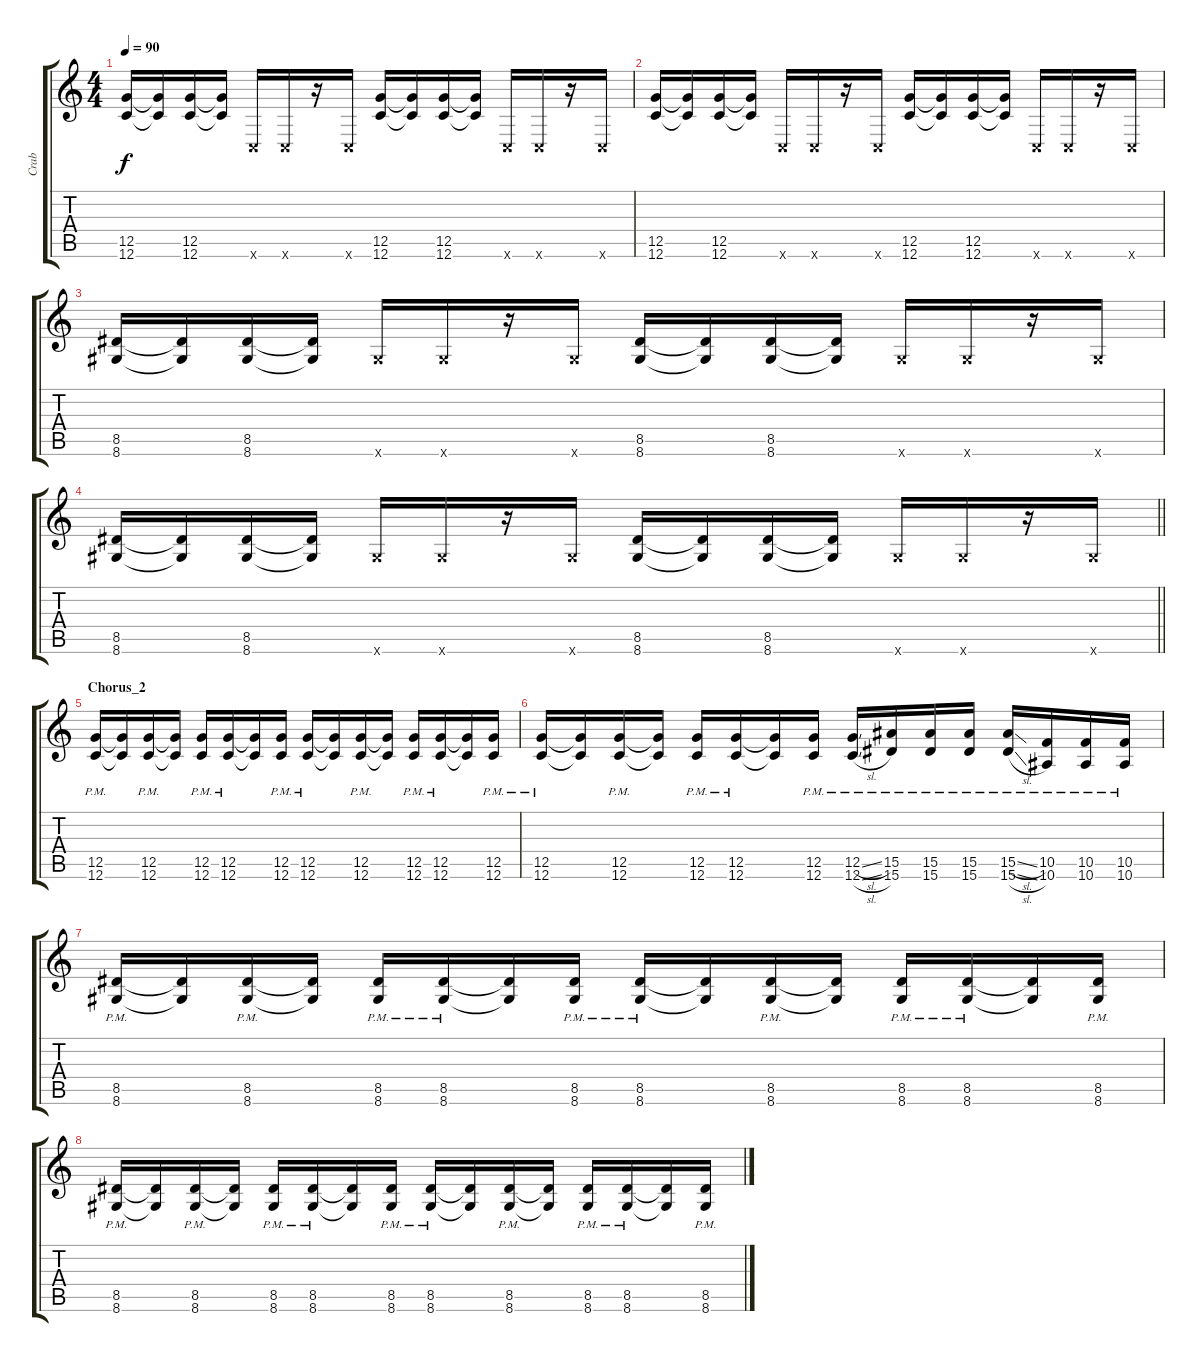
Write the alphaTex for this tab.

\track ("Crab" "Crab") {instrument distortionguitar}
\staff {score tabs}
\tuning (D4 A3 F3 C3 G2 C2) {hide}
\ts (4 4)
\tempo 90
\clef g2
\ks c
(12.5 12.6).16{dy f} (12.5{t} 12.6{t}).16 (12.5 12.6).16 (12.5{t} 12.6{t}).16 0.6{x}.16 0.6{x}.16 r.16 0.6{x}.16 (12.5 12.6).16 (12.5{t} 12.6{t}).16 (12.5 12.6).16 (12.5{t} 12.6{t}).16 0.6{x}.16 0.6{x}.16 r.16 0.6{x}.16 |
(12.5 12.6).16 (12.5{t} 12.6{t}).16 (12.5 12.6).16 (12.5{t} 12.6{t}).16 0.6{x}.16 0.6{x}.16 r.16 0.6{x}.16 (12.5 12.6).16 (12.5{t} 12.6{t}).16 (12.5 12.6).16 (12.5{t} 12.6{t}).16 0.6{x}.16 0.6{x}.16 r.16 0.6{x}.16 |
(8.5 8.6).16 (8.5{t} 8.6{t}).16 (8.5 8.6).16 (8.5{t} 8.6{t}).16 8.6{x}.16 8.6{x}.16 r.16 8.6{x}.16 (8.5 8.6).16 (8.5{t} 8.6{t}).16 (8.5 8.6).16 (8.5{t} 8.6{t}).16 8.6{x}.16 8.6{x}.16 r.16 8.6{x}.16 |
\barLineRight lightlight
(8.5 8.6).16 (8.5{t} 8.6{t}).16 (8.5 8.6).16 (8.5{t} 8.6{t}).16 8.6{x}.16 8.6{x}.16 r.16 8.6{x}.16 (8.5 8.6).16 (8.5{t} 8.6{t}).16 (8.5 8.6).16 (8.5{t} 8.6{t}).16 8.6{x}.16 8.6{x}.16 r.16 8.6{x}.16 |
\section ("" "Chorus_2")
(12.5{pm} 12.6{pm}).16 (12.5{t} 12.6{t}).16 (12.5{pm} 12.6{pm}).16 (12.5{t} 12.6{t}).16 (12.5{pm} 12.6{pm}).16 (12.5{pm} 12.6{pm}).16 (12.5{t} 12.6{t}).16 (12.5{pm} 12.6{pm}).16 (12.5{pm} 12.6{pm}).16 (12.5{t} 12.6{t}).16 (12.5{pm} 12.6{pm}).16 (12.5{t} 12.6{t}).16 (12.5{pm} 12.6{pm}).16 (12.5{pm} 12.6{pm}).16 (12.5{t} 12.6{t}).16 (12.5{pm} 12.6{pm}).16 |
(12.5{pm} 12.6{pm}).16 (12.5{t} 12.6{t}).16 (12.5{pm} 12.6{pm}).16 (12.5{t} 12.6{t}).16 (12.5{pm} 12.6{pm}).16 (12.5{pm} 12.6{pm}).16 (12.5{t} 12.6{t}).16 (12.5{pm} 12.6{pm}).16 (12.5{sl pm} 12.6{sl pm}).16 (15.5{pm} 15.6{pm}).16 (15.5{pm} 15.6{pm}).16 (15.5{pm} 15.6{pm}).16 (15.5{sl pm} 15.6{sl pm}).16 (10.5{pm} 10.6{pm}).16 (10.5{pm} 10.6{pm}).16 (10.5{pm} 10.6{pm}).16 |
(8.5{pm} 8.6{pm}).16 (8.5{t} 8.6{t}).16 (8.5{pm} 8.6{pm}).16 (8.5{t} 8.6{t}).16 (8.5{pm} 8.6{pm}).16 (8.5{pm} 8.6{pm}).16 (8.5{t} 8.6{t}).16 (8.5{pm} 8.6{pm}).16 (8.5{pm} 8.6{pm}).16 (8.5{t} 8.6{t}).16 (8.5{pm} 8.6{pm}).16 (8.5{t} 8.6{t}).16 (8.5{pm} 8.6{pm}).16 (8.5{pm} 8.6{pm}).16 (8.5{t} 8.6{t}).16 (8.5{pm} 8.6{pm}).16 |
(8.5{pm} 8.6{pm}).16 (8.5{t} 8.6{t}).16 (8.5{pm} 8.6{pm}).16 (8.5{t} 8.6{t}).16 (8.5{pm} 8.6{pm}).16 (8.5{pm} 8.6{pm}).16 (8.5{t} 8.6{t}).16 (8.5{pm} 8.6{pm}).16 (8.5{pm} 8.6{pm}).16 (8.5{t} 8.6{t}).16 (8.5{pm} 8.6{pm}).16 (8.5{t} 8.6{t}).16 (8.5{pm} 8.6{pm}).16 (8.5{pm} 8.6{pm}).16 (8.5{t} 8.6{t}).16 (8.5{pm} 8.6{pm}).16
